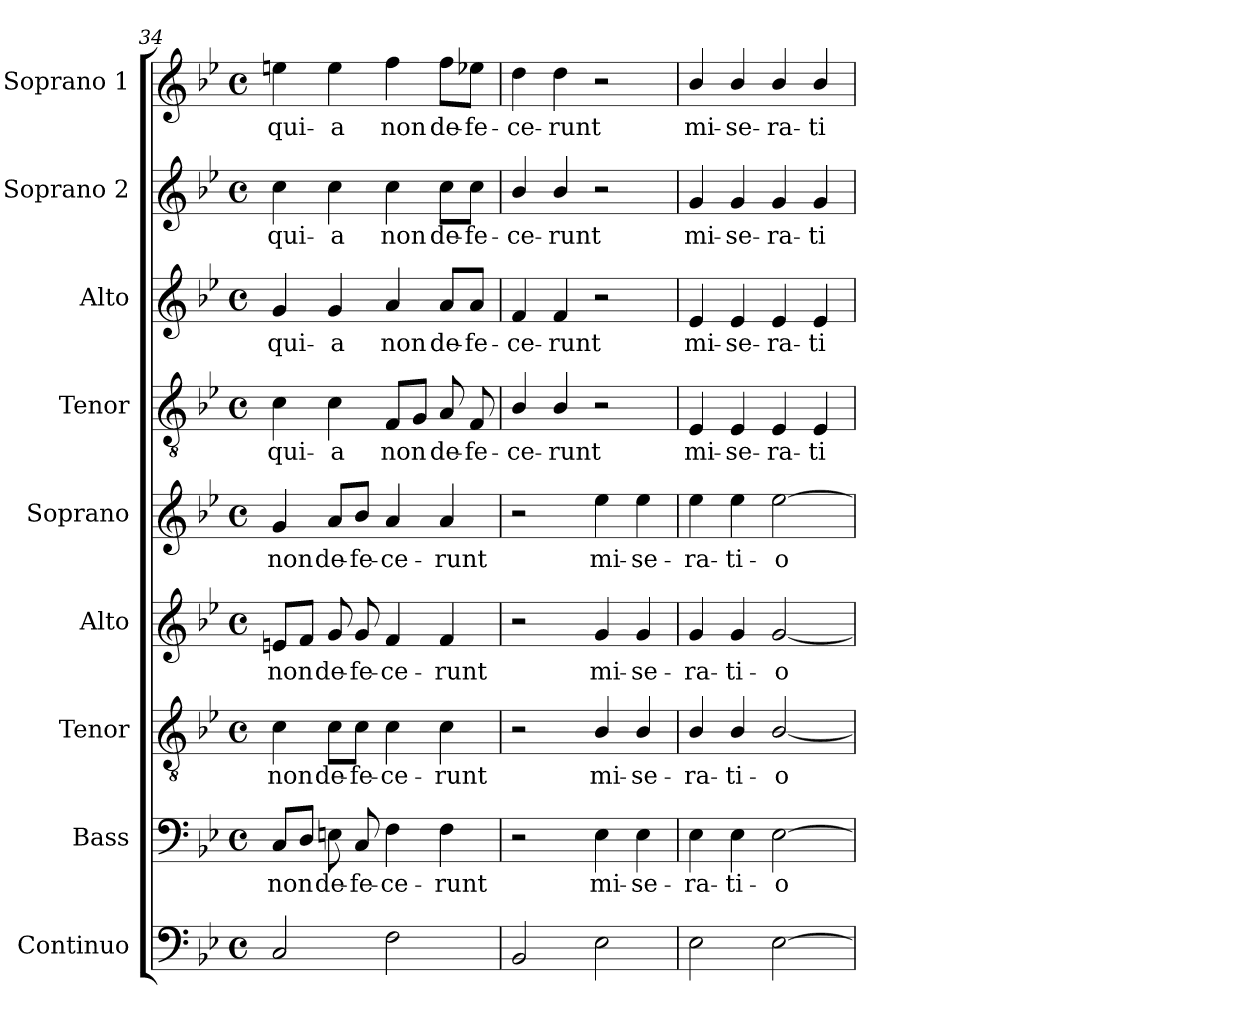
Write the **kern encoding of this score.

**kern	**kern	**text	**kern	**text	**kern	**text	**kern	**text	**kern	**text	**kern	**text	**kern	**text	**kern	**text
*part9	*part8	*part8	*part7	*part7	*part6	*part6	*part5	*part5	*part4	*part4	*part3	*part3	*part2	*part2	*part1	*part1
*staff9	*staff8	*staff8	*staff7	*staff7	*staff6	*staff6	*staff5	*staff5	*staff4	*staff4	*staff3	*staff3	*staff2	*staff2	*staff1	*staff1
*I"Continuo	*I"Bass	*	*I"Tenor	*	*I"Alto	*	*I"Soprano	*	*I"Tenor	*	*I"Alto	*	*I"Soprano 2	*	*I"Soprano 1	*
*I'Cont.	*I'B.	*	*I'T.	*	*I'A.	*	*I'S.	*	*I'T.	*	*I'A.	*	*I'S2.	*	*I'S1.	*
!!LO:LB:g=z
*clefF4	*clefF4	*	*clefGv2	*	*clefG2	*	*clefG2	*	*clefGv2	*	*clefG2	*	*clefG2	*	*clefG2	*
*	*	*	*ITrd7c12	*	*	*	*	*	*ITrd7c12	*	*	*	*	*	*	*
*k[b-e-]	*k[b-e-]	*	*k[b-e-]	*	*k[b-e-]	*	*k[b-e-]	*	*k[b-e-]	*	*k[b-e-]	*	*k[b-e-]	*	*k[b-e-]	*
*B-:	*B-:	*	*B-:	*	*B-:	*	*B-:	*	*B-:	*	*B-:	*	*B-:	*	*B-:	*
*M4/4	*M4/4	*	*M4/4	*	*M4/4	*	*M4/4	*	*M4/4	*	*M4/4	*	*M4/4	*	*M4/4	*
*met(c)	*met(c)	*	*met(c)	*	*met(c)	*	*met(c)	*	*met(c)	*	*met(c)	*	*met(c)	*	*met(c)	*
=34	=34	=34	=34	=34	=34	=34	=34	=34	=34	=34	=34	=34	=34	=34	=34	=34
!	!	!LO:LY:b:color=#000000	!	!	!	!	!	!	!	!	!	!	!	!	!	!
!	!	!	!	!LO:LY:b:color=#000000	!	!	!	!	!	!	!	!	!	!	!	!
!	!	!	!	!	!	!LO:LY:b:color=#000000	!	!	!	!	!	!	!	!	!	!
!	!	!	!	!	!	!	!	!LO:LY:b:color=#000000	!	!	!	!	!	!	!	!
!	!	!	!	!	!	!	!	!	!	!LO:LY:b:color=#000000	!	!	!	!	!	!
!	!	!	!	!	!	!	!	!	!	!	!	!LO:LY:b:color=#000000	!	!	!	!
!	!	!	!	!	!	!	!	!	!	!	!	!	!	!LO:LY:b:color=#000000	!	!
!	!	!	!	!	!	!	!	!	!	!	!	!	!	!	!	!LO:LY:b:color=#000000
2Ci/	8Ci/L	non	4Ci\	non	8eni/L	non	4gi/	non	4Ci\	qui-	4gi/	qui-	4cci\	qui-	4eeni\	qui-
.	8Di/J	.	.	.	8fi/J	.	.	.	.	.	.	.	.	.	.	.
!	!	!LO:LY:b:color=#000000	!	!	!	!	!	!	!	!	!	!	!	!	!	!
!	!	!	!	!LO:LY:b:color=#000000	!	!	!	!	!	!	!	!	!	!	!	!
!	!	!	!	!	!	!LO:LY:b:color=#000000	!	!	!	!	!	!	!	!	!	!
!	!	!	!	!	!	!	!	!LO:LY:b:color=#000000	!	!	!	!	!	!	!	!
!	!	!	!	!	!	!	!	!	!	!LO:LY:b:color=#000000	!	!	!	!	!	!
!	!	!	!	!	!	!	!	!	!	!	!	!LO:LY:b:color=#000000	!	!	!	!
!	!	!	!	!	!	!	!	!	!	!	!	!	!	!LO:LY:b:color=#000000	!	!
!	!	!	!	!	!	!	!	!	!	!	!	!	!	!	!	!LO:LY:b:color=#000000
.	8Eni\	de-	8Ci\L	de-	8gi/	de-	8ai/L	de-	4Ci\	-a	4gi/	-a	4cci\	-a	4eei\	-a
!	!	!LO:LY:b:color=#000000	!	!	!	!	!	!	!	!	!	!	!	!	!	!
!	!	!	!	!LO:LY:b:color=#000000	!	!	!	!	!	!	!	!	!	!	!	!
!	!	!	!	!	!	!LO:LY:b:color=#000000	!	!	!	!	!	!	!	!	!	!
!	!	!	!	!	!	!	!	!LO:LY:b:color=#000000	!	!	!	!	!	!	!	!
.	8Ci/	-fe-	8Ci\J	-fe-	8gi/	-fe-	8b-i/J	-fe-	.	.	.	.	.	.	.	.
!	!	!LO:LY:b:color=#000000	!	!	!	!	!	!	!	!	!	!	!	!	!	!
!	!	!	!	!LO:LY:b:color=#000000	!	!	!	!	!	!	!	!	!	!	!	!
!	!	!	!	!	!	!LO:LY:b:color=#000000	!	!	!	!	!	!	!	!	!	!
!	!	!	!	!	!	!	!	!LO:LY:b:color=#000000	!	!	!	!	!	!	!	!
!	!	!	!	!	!	!	!	!	!	!LO:LY:b:color=#000000	!	!	!	!	!	!
!	!	!	!	!	!	!	!	!	!	!	!	!LO:LY:b:color=#000000	!	!	!	!
!	!	!	!	!	!	!	!	!	!	!	!	!	!	!LO:LY:b:color=#000000	!	!
!	!	!	!	!	!	!	!	!	!	!	!	!	!	!	!	!LO:LY:b:color=#000000
2Fi\	4Fi\	-ce-	4Ci\	-ce-	4fi/	-ce-	4ai/	-ce-	8FFi/L	non	4ai/	non	4cci\	non	4ffi\	non
.	.	.	.	.	.	.	.	.	8GGi/J	.	.	.	.	.	.	.
!	!	!LO:LY:b:color=#000000	!	!	!	!	!	!	!	!	!	!	!	!	!	!
!	!	!	!	!LO:LY:b:color=#000000	!	!	!	!	!	!	!	!	!	!	!	!
!	!	!	!	!	!	!LO:LY:b:color=#000000	!	!	!	!	!	!	!	!	!	!
!	!	!	!	!	!	!	!	!LO:LY:b:color=#000000	!	!	!	!	!	!	!	!
!	!	!	!	!	!	!	!	!	!	!LO:LY:b:color=#000000	!	!	!	!	!	!
!	!	!	!	!	!	!	!	!	!	!	!	!LO:LY:b:color=#000000	!	!	!	!
!	!	!	!	!	!	!	!	!	!	!	!	!	!	!LO:LY:b:color=#000000	!	!
!	!	!	!	!	!	!	!	!	!	!	!	!	!	!	!	!LO:LY:b:color=#000000
.	4Fi\	-runt	4Ci\	-runt	4fi/	-runt	4ai/	-runt	8AAi/	de-	8ai/L	de-	8cci\L	de-	8ffi\L	de-
!	!	!	!	!	!	!	!	!	!	!LO:LY:b:color=#000000	!	!	!	!	!	!
!	!	!	!	!	!	!	!	!	!	!	!	!LO:LY:b:color=#000000	!	!	!	!
!	!	!	!	!	!	!	!	!	!	!	!	!	!	!LO:LY:b:color=#000000	!	!
!	!	!	!	!	!	!	!	!	!	!	!	!	!	!	!	!LO:LY:b:color=#000000
.	.	.	.	.	.	.	.	.	8FFi/	-fe-	8ai/J	-fe-	8cci\J	-fe-	8ee-i\J	-fe-
=35	=35	=35	=35	=35	=35	=35	=35	=35	=35	=35	=35	=35	=35	=35	=35	=35
!	!	!	!	!	!	!	!	!	!	!LO:LY:b:color=#000000	!	!	!	!	!	!
!	!	!	!	!	!	!	!	!	!	!	!	!LO:LY:b:color=#000000	!	!	!	!
!	!	!	!	!	!	!	!	!	!	!	!	!	!	!LO:LY:b:color=#000000	!	!
!	!	!	!	!	!	!	!	!	!	!	!	!	!	!	!	!LO:LY:b:color=#000000
2BB-i/	2r	.	2r	.	2r	.	2r	.	4BB-i/	-ce-	4fi/	-ce-	4b-i/	-ce-	4ddi\	-ce-
!	!	!	!	!	!	!	!	!	!	!LO:LY:b:color=#000000	!	!	!	!	!	!
!	!	!	!	!	!	!	!	!	!	!	!	!LO:LY:b:color=#000000	!	!	!	!
!	!	!	!	!	!	!	!	!	!	!	!	!	!	!LO:LY:b:color=#000000	!	!
!	!	!	!	!	!	!	!	!	!	!	!	!	!	!	!	!LO:LY:b:color=#000000
.	.	.	.	.	.	.	.	.	4BB-i/	-runt	4fi/	-runt	4b-i/	-runt	4ddi\	-runt
!	!	!LO:LY:b:color=#000000	!	!	!	!	!	!	!	!	!	!	!	!	!	!
!	!	!	!	!LO:LY:b:color=#000000	!	!	!	!	!	!	!	!	!	!	!	!
!	!	!	!	!	!	!LO:LY:b:color=#000000	!	!	!	!	!	!	!	!	!	!
!	!	!	!	!	!	!	!	!LO:LY:b:color=#000000	!	!	!	!	!	!	!	!
2E-i\	4E-i\	mi-	4BB-i/	mi-	4gi/	mi-	4ee-i\	mi-	2r	.	2r	.	2r	.	2r	.
!	!	!LO:LY:b:color=#000000	!	!	!	!	!	!	!	!	!	!	!	!	!	!
!	!	!	!	!LO:LY:b:color=#000000	!	!	!	!	!	!	!	!	!	!	!	!
!	!	!	!	!	!	!LO:LY:b:color=#000000	!	!	!	!	!	!	!	!	!	!
!	!	!	!	!	!	!	!	!LO:LY:b:color=#000000	!	!	!	!	!	!	!	!
.	4E-i\	-se-	4BB-i/	-se-	4gi/	-se-	4ee-i\	-se-	.	.	.	.	.	.	.	.
=36	=36	=36	=36	=36	=36	=36	=36	=36	=36	=36	=36	=36	=36	=36	=36	=36
!	!	!LO:LY:b:color=#000000	!	!	!	!	!	!	!	!	!	!	!	!	!	!
!	!	!	!	!LO:LY:b:color=#000000	!	!	!	!	!	!	!	!	!	!	!	!
!	!	!	!	!	!	!LO:LY:b:color=#000000	!	!	!	!	!	!	!	!	!	!
!	!	!	!	!	!	!	!	!LO:LY:b:color=#000000	!	!	!	!	!	!	!	!
!	!	!	!	!	!	!	!	!	!	!LO:LY:b:color=#000000	!	!	!	!	!	!
!	!	!	!	!	!	!	!	!	!	!	!	!LO:LY:b:color=#000000	!	!	!	!
!	!	!	!	!	!	!	!	!	!	!	!	!	!	!LO:LY:b:color=#000000	!	!
!	!	!	!	!	!	!	!	!	!	!	!	!	!	!	!	!LO:LY:b:color=#000000
2E-i\	4E-i\	-ra-	4BB-i/	-ra-	4gi/	-ra-	4ee-i\	-ra-	4EE-i/	mi-	4e-i/	mi-	4gi/	mi-	4b-i/	mi-
!	!	!LO:LY:b:color=#000000	!	!	!	!	!	!	!	!	!	!	!	!	!	!
!	!	!	!	!LO:LY:b:color=#000000	!	!	!	!	!	!	!	!	!	!	!	!
!	!	!	!	!	!	!LO:LY:b:color=#000000	!	!	!	!	!	!	!	!	!	!
!	!	!	!	!	!	!	!	!LO:LY:b:color=#000000	!	!	!	!	!	!	!	!
!	!	!	!	!	!	!	!	!	!	!LO:LY:b:color=#000000	!	!	!	!	!	!
!	!	!	!	!	!	!	!	!	!	!	!	!LO:LY:b:color=#000000	!	!	!	!
!	!	!	!	!	!	!	!	!	!	!	!	!	!	!LO:LY:b:color=#000000	!	!
!	!	!	!	!	!	!	!	!	!	!	!	!	!	!	!	!LO:LY:b:color=#000000
.	4E-i\	-ti-	4BB-i/	-ti-	4gi/	-ti-	4ee-i\	-ti-	4EE-i/	-se-	4e-i/	-se-	4gi/	-se-	4b-i/	-se-
!	!	!LO:LY:b:color=#000000	!	!	!	!	!	!	!	!	!	!	!	!	!	!
!	!	!	!	!LO:LY:b:color=#000000	!	!	!	!	!	!	!	!	!	!	!	!
!	!	!	!	!	!	!LO:LY:b:color=#000000	!	!	!	!	!	!	!	!	!	!
!	!	!	!	!	!	!	!	!LO:LY:b:color=#000000	!	!	!	!	!	!	!	!
!	!	!	!	!	!	!	!	!	!	!LO:LY:b:color=#000000	!	!	!	!	!	!
!	!	!	!	!	!	!	!	!	!	!	!	!LO:LY:b:color=#000000	!	!	!	!
!	!	!	!	!	!	!	!	!	!	!	!	!	!	!LO:LY:b:color=#000000	!	!
!	!	!	!	!	!	!	!	!	!	!	!	!	!	!	!	!LO:LY:b:color=#000000
[>2E-i\	[>2E-i\	-o-	[<2BB-i/	-o-	[<2gi/	-o-	[>2ee-i\	-o-	4EE-i/	-ra-	4e-i/	-ra-	4gi/	-ra-	4b-i/	-ra-
!	!	!	!	!	!	!	!	!	!	!LO:LY:b:color=#000000	!	!	!	!	!	!
!	!	!	!	!	!	!	!	!	!	!	!	!LO:LY:b:color=#000000	!	!	!	!
!	!	!	!	!	!	!	!	!	!	!	!	!	!	!LO:LY:b:color=#000000	!	!
!	!	!	!	!	!	!	!	!	!	!	!	!	!	!	!	!LO:LY:b:color=#000000
.	.	.	.	.	.	.	.	.	4EE-i/	-ti-	4e-i/	-ti-	4gi/	-ti-	4b-i/	-ti-
=	=	=	=	=	=	=	=	=	=	=	=	=	=	=	=	=
*-	*-	*-	*-	*-	*-	*-	*-	*-	*-	*-	*-	*-	*-	*-	*-	*-
